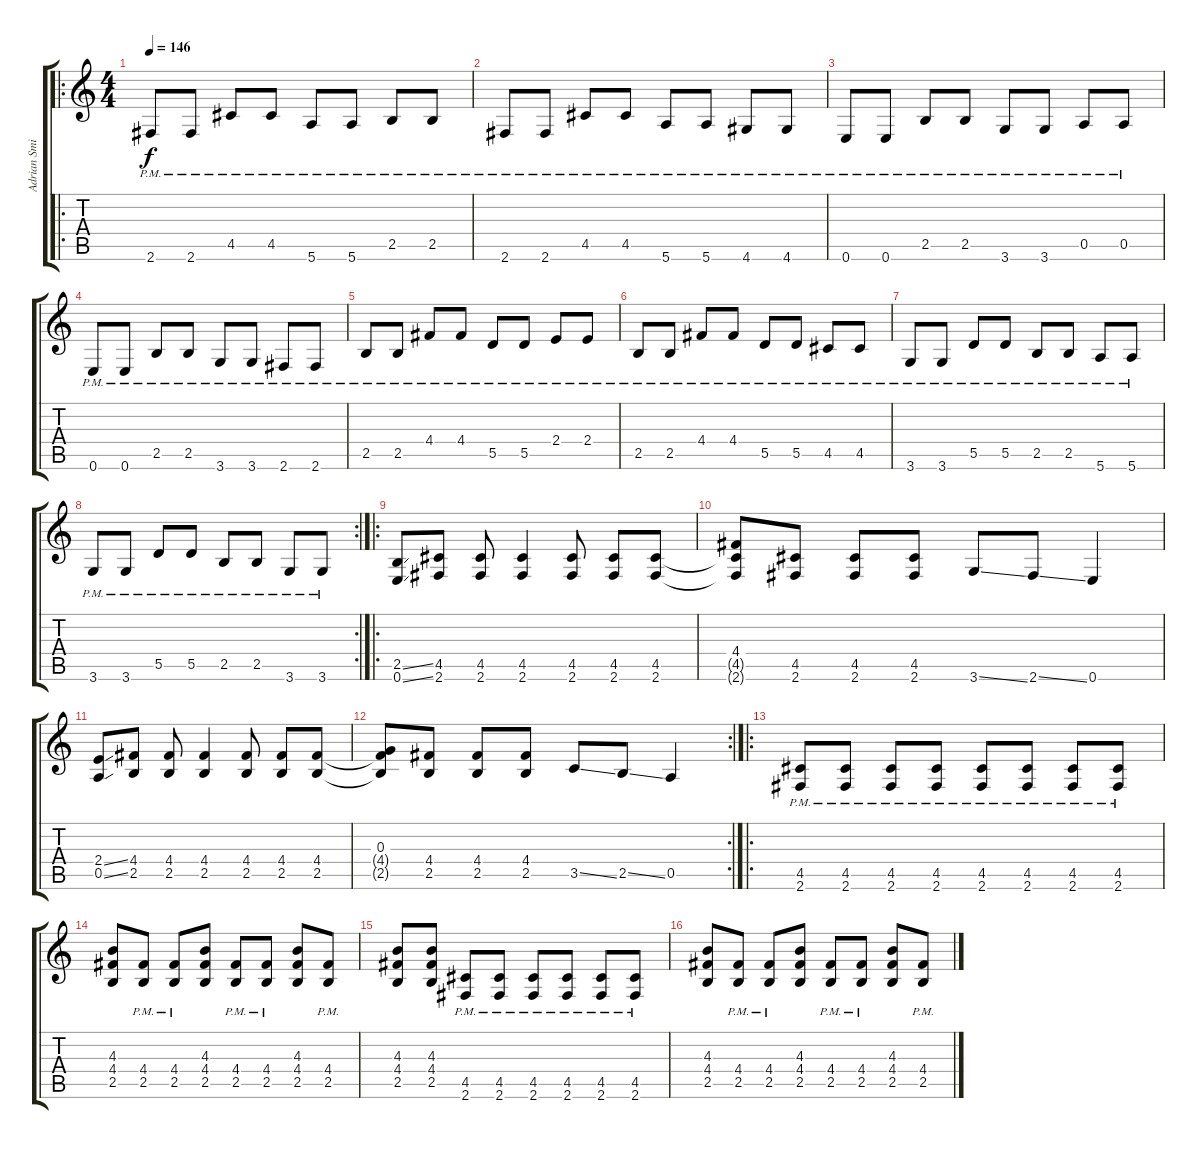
\track ("Adrian Smith" "Adrian Smi") {instrument distortionguitar}
\staff {score tabs}
\tuning (E4 B3 G3 D3 A2 E2) {hide}
\ro
\ts (4 4)
\tempo 146
\clef g2
\ks c
2.6{pm}.8{dy f instrument distortionguitar} 2.6{pm}.8 4.5{pm}.8 4.5{pm}.8 5.6{pm}.8 5.6{pm}.8 2.5{pm}.8 2.5{pm}.8 |
2.6{pm}.8 2.6{pm}.8 4.5{pm}.8 4.5{pm}.8 5.6{pm}.8 5.6{pm}.8 4.6{pm}.8 4.6{pm}.8 |
0.6{pm}.8 0.6{pm}.8 2.5{pm}.8 2.5{pm}.8 3.6{pm}.8 3.6{pm}.8 0.5{pm}.8 0.5{pm}.8 |
0.6{pm}.8 0.6{pm}.8 2.5{pm}.8 2.5{pm}.8 3.6{pm}.8 3.6{pm}.8 2.6{pm}.8 2.6{pm}.8 |
2.5{pm}.8 2.5{pm}.8 4.4{pm}.8 4.4{pm}.8 5.5{pm}.8 5.5{pm}.8 2.4{pm}.8 2.4{pm}.8 |
2.5{pm}.8 2.5{pm}.8 4.4{pm}.8 4.4{pm}.8 5.5{pm}.8 5.5{pm}.8 4.5{pm}.8 4.5{pm}.8 |
3.6{pm}.8 3.6{pm}.8 5.5{pm}.8 5.5{pm}.8 2.5{pm}.8 2.5{pm}.8 5.6{pm}.8 5.6{pm}.8 |
\rc 2
3.6{pm}.8 3.6{pm}.8 5.5{pm}.8 5.5{pm}.8 2.5{pm}.8 2.5{pm}.8 3.6{pm}.8 3.6{pm}.8 |
\ro
(2.5{ss} 0.6{ss}).8 (4.5 2.6).8 (4.5 2.6).8 (4.5 2.6).4 (4.5 2.6).8 (4.5 2.6).8 (4.5 2.6).8 |
(4.4 4.5{t} 2.6{t}).8 (4.5 2.6).8 (4.5 2.6).8 (4.5 2.6).8 3.6{ss}.8 2.6{ss}.8 0.6.4 |
(2.4{ss} 0.5{ss}).8 (4.4 2.5).8 (4.4 2.5).8 (4.4 2.5).4 (4.4 2.5).8 (4.4 2.5).8 (4.4 2.5).8 |
\rc 2
(0.3 4.4{t} 2.5{t}).8 (4.4 2.5).8 (4.4 2.5).8 (4.4 2.5).8 3.5{ss}.8 2.5{ss}.8 0.5.4 |
\ro
(4.5{pm} 2.6{pm}).8 (4.5{pm} 2.6{pm}).8 (4.5{pm} 2.6{pm}).8 (4.5{pm} 2.6{pm}).8 (4.5{pm} 2.6{pm}).8 (4.5{pm} 2.6{pm}).8 (4.5{pm} 2.6{pm}).8 (4.5{pm} 2.6{pm}).8 |
(4.3 4.4 2.5).8 (4.4{pm} 2.5{pm}).8 (4.4{pm} 2.5{pm}).8 (4.3 4.4 2.5).8 (4.4{pm} 2.5{pm}).8 (4.4{pm} 2.5{pm}).8 (4.3 4.4 2.5).8 (4.4{pm} 2.5{pm}).8 |
(4.3 4.4 2.5).8 (4.3 4.4 2.5).8 (4.5{pm} 2.6{pm}).8 (4.5{pm} 2.6{pm}).8 (4.5{pm} 2.6{pm}).8 (4.5{pm} 2.6{pm}).8 (4.5{pm} 2.6{pm}).8 (4.5{pm} 2.6{pm}).8 |
(4.3 4.4 2.5).8 (4.4{pm} 2.5{pm}).8 (4.4{pm} 2.5{pm}).8 (4.3 4.4 2.5).8 (4.4{pm} 2.5{pm}).8 (4.4{pm} 2.5{pm}).8 (4.3 4.4 2.5).8 (4.4{pm} 2.5{pm}).8
